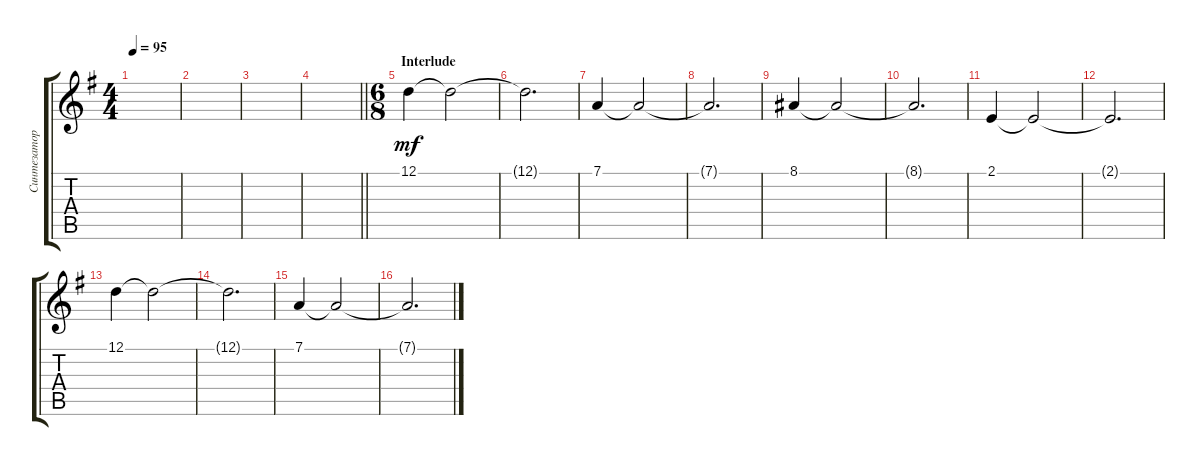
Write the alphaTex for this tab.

\track ("Синтезатор" "Синтезатор") {instrument electricgrandpiano}
\staff {score tabs}
\tuning (D4 A3 F3 C3 G2 D2) {hide}
\ts (4 4)
\tempo 95
\clef g2
\ks eminor
|
|
|
\barLineRight lightlight
|
\ts (6 8)
\section ("" "Interlude")
12.1.4{dy mf volume 8} 12.1{t}.2{volume 0} |
12.1{t}.2{d} |
7.1.4{volume 8} 7.1{t}.2{volume 0} |
7.1{t}.2{d} |
8.1.4{volume 8} 8.1{t}.2{volume 0} |
8.1{t}.2{d} |
2.1.4{volume 8} 2.1{t}.2{volume 0} |
2.1{t}.2{d} |
12.1.4{volume 8} 12.1{t}.2{volume 0} |
12.1{t}.2{d} |
7.1.4{volume 8} 7.1{t}.2{volume 0} |
7.1{t}.2{d}
